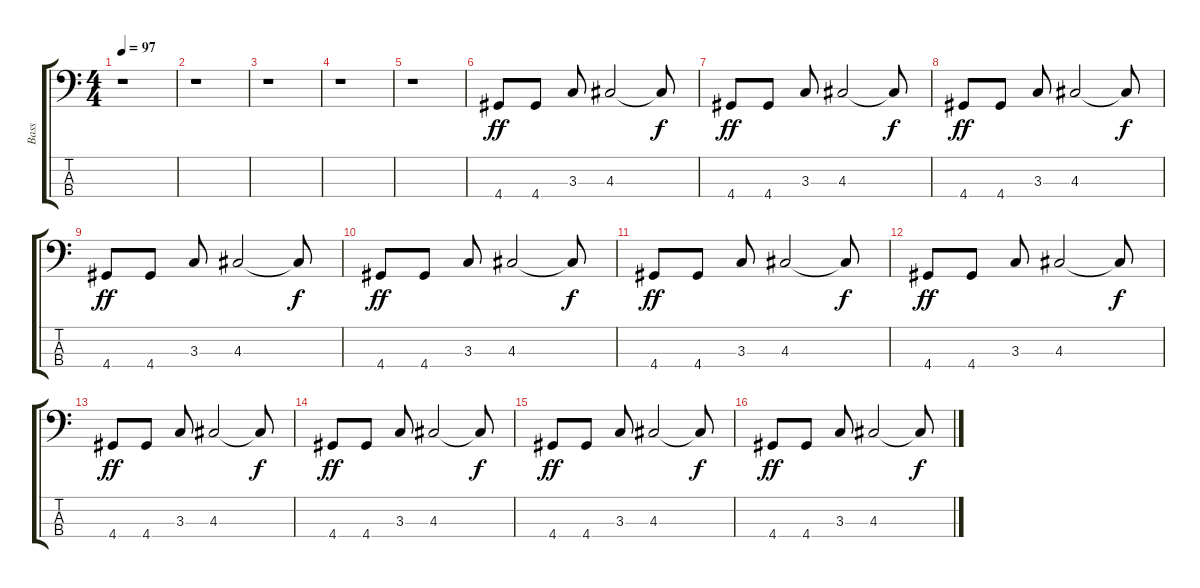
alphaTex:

\track ("Bass" "Bass") {instrument electricbassfinger}
\staff {score tabs}
\tuning (G2 D2 A1 E1) {hide}
\ts (4 4)
\tempo 97
\clef f4
\ks c
r.1{dy ff} |
r.1 |
r.1 |
r.1 |
r.1 |
4.4.8 4.4.8 3.3.8 4.3.2 4.3{t}.8{dy f} |
4.4.8{dy ff} 4.4.8 3.3.8 4.3.2 4.3{t}.8{dy f} |
4.4.8{dy ff} 4.4.8 3.3.8 4.3.2 4.3{t}.8{dy f} |
4.4.8{dy ff} 4.4.8 3.3.8 4.3.2 4.3{t}.8{dy f} |
4.4.8{dy ff} 4.4.8 3.3.8 4.3.2 4.3{t}.8{dy f} |
4.4.8{dy ff} 4.4.8 3.3.8 4.3.2 4.3{t}.8{dy f} |
4.4.8{dy ff} 4.4.8 3.3.8 4.3.2 4.3{t}.8{dy f} |
4.4.8{dy ff} 4.4.8 3.3.8 4.3.2 4.3{t}.8{dy f} |
4.4.8{dy ff} 4.4.8 3.3.8 4.3.2 4.3{t}.8{dy f} |
4.4.8{dy ff} 4.4.8 3.3.8 4.3.2 4.3{t}.8{dy f} |
4.4.8{dy ff} 4.4.8 3.3.8 4.3.2 4.3{t}.8{dy f}
